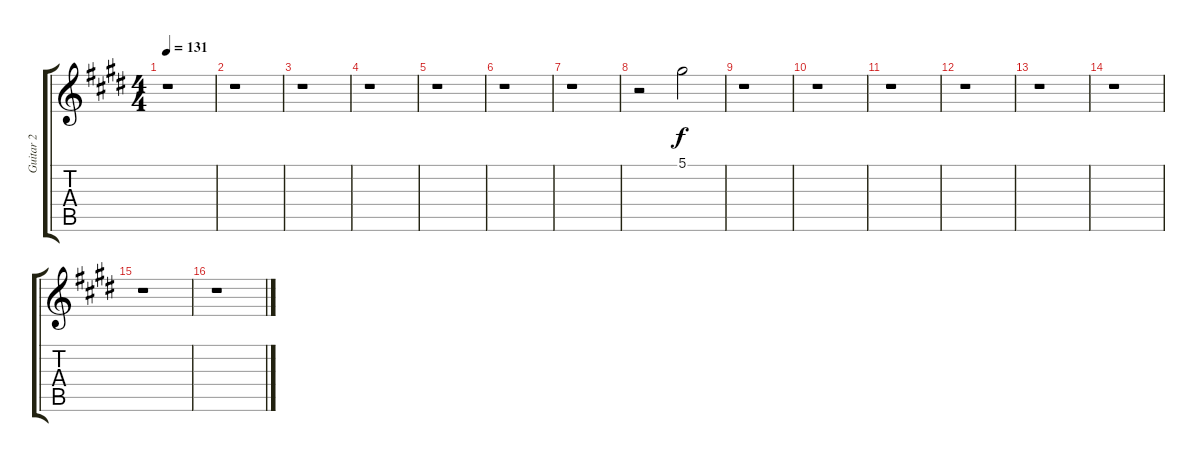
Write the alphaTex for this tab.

\track ("Guitar 2" "Guitar 2") {instrument distortionguitar}
\staff {score tabs}
\tuning (Eb4 Bb3 Gb3 Db3 Ab2 Eb2) {hide}
\ts (4 4)
\tempo 131
\clef g2
\ks e
r.1{dy f} |
\ks c#minor
r.1 |
r.1 |
r.1 |
\ks e
r.1 |
\ks c#minor
r.1 |
r.1 |
r.2 5.1.2{instrument reversecymbal} |
\ks e
r.1{instrument distortionguitar} |
\ks c#minor
r.1 |
\ks e
r.1 |
\ks c#minor
r.1 |
\ks e
r.1 |
\ks c#minor
r.1 |
\ks e
r.1 |
\ks c#minor
r.1
